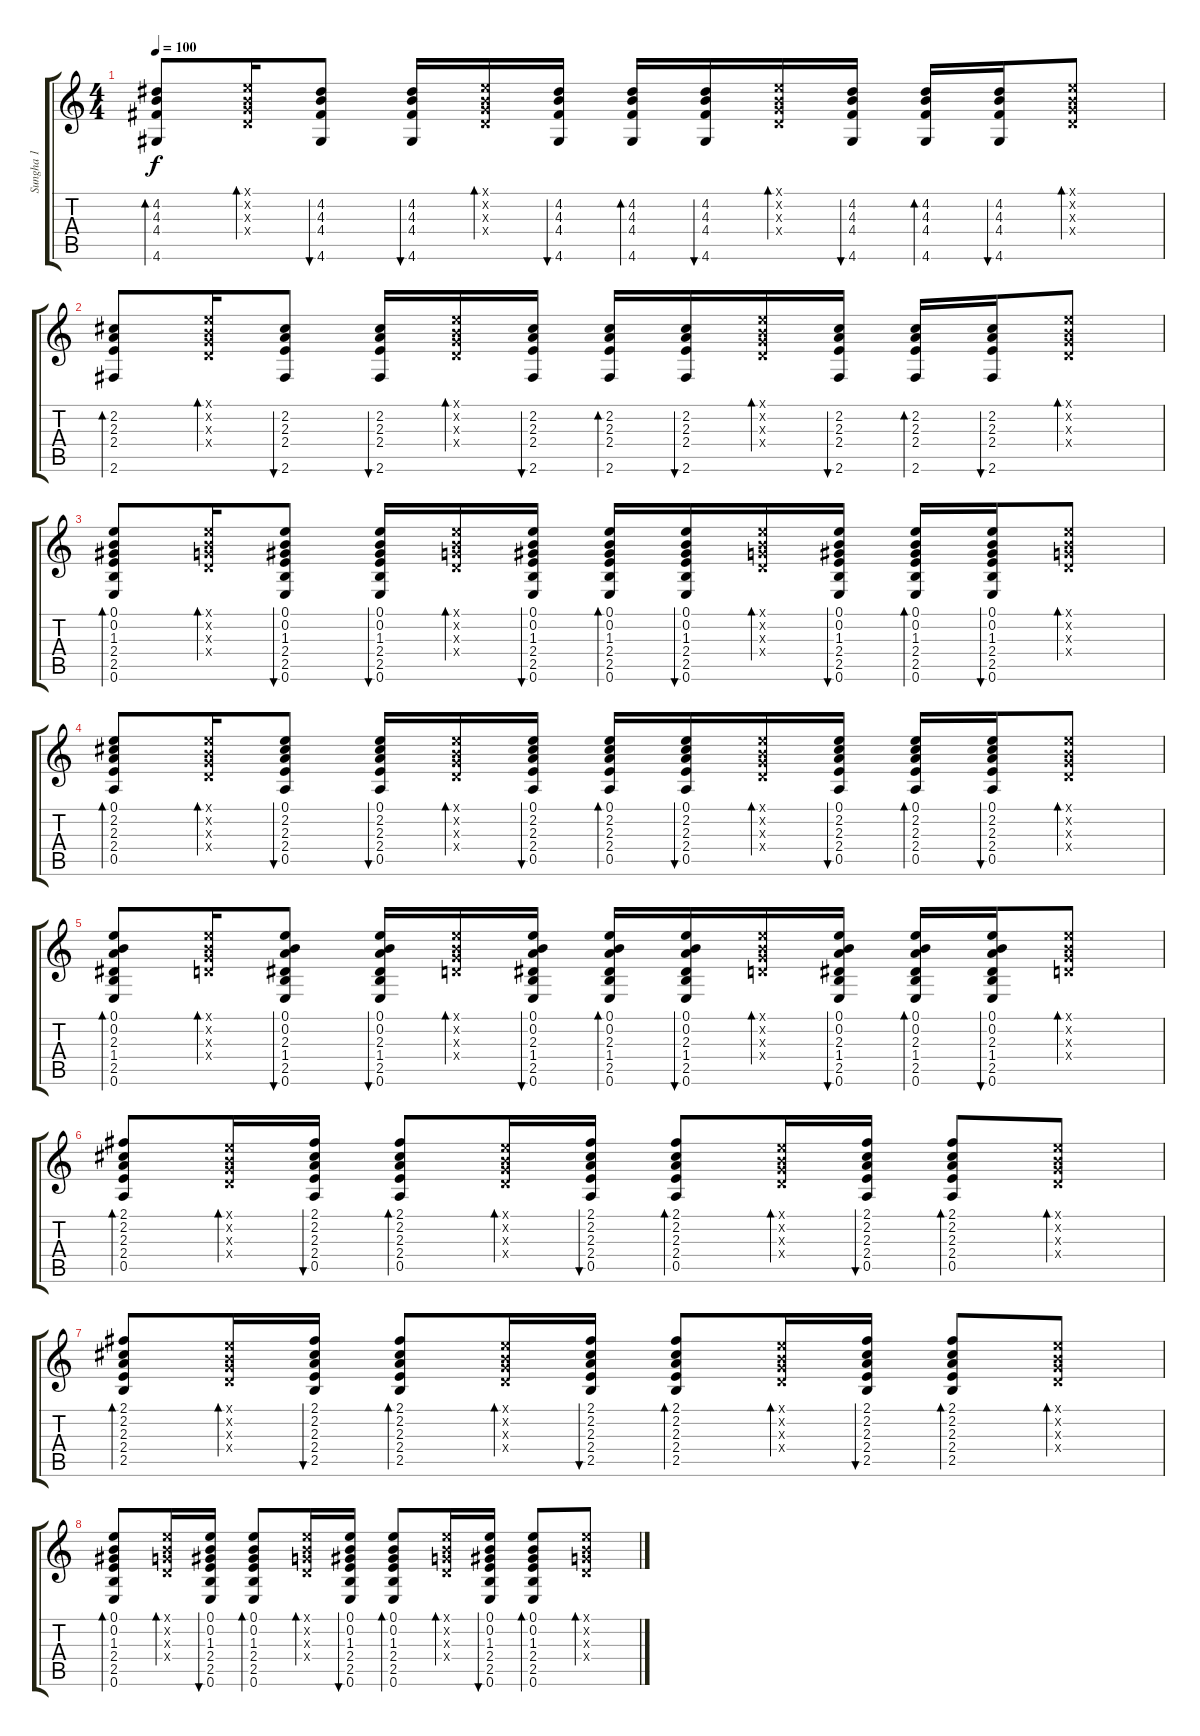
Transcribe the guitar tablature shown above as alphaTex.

\track ("Sungha 1" "Sungha 1") {instrument acousticguitarsteel}
\staff {score tabs}
\tuning (E4 B3 G3 D3 A2 E2) {hide}
\ts (4 4)
\tempo 100
\clef g2
\ks c
(4.2 4.3 4.4 4.6).8{bd 30 dy f} (0.1{x} 0.2{x} 0.3{x} 0.4{x}).16{bd 30} (4.2 4.3 4.4 4.6).8{bu 30} (4.2 4.3 4.4 4.6).16{bu 30} (0.1{x} 0.2{x} 0.3{x} 0.4{x}).16{bd 30} (4.2 4.3 4.4 4.6).16{bu 30} (4.2 4.3 4.4 4.6).16{bd 30} (4.2 4.3 4.4 4.6).16{bu 30} (0.1{x} 0.2{x} 0.3{x} 0.4{x}).16{bd 30} (4.2 4.3 4.4 4.6).16{bu 30} (4.2 4.3 4.4 4.6).16{bd 30} (4.2 4.3 4.4 4.6).16{bu 30} (0.1{x} 0.2{x} 0.3{x} 0.4{x}).8{bd 30} |
(2.2 2.3 2.4 2.6).8{bd 30} (0.1{x} 0.2{x} 0.3{x} 0.4{x}).16{bd 30} (2.2 2.3 2.4 2.6).8{bu 30} (2.2 2.3 2.4 2.6).16{bu 30} (0.1{x} 0.2{x} 0.3{x} 0.4{x}).16{bd 30} (2.2 2.3 2.4 2.6).16{bu 30} (2.2 2.3 2.4 2.6).16{bd 30} (2.2 2.3 2.4 2.6).16{bu 30} (0.1{x} 0.2{x} 0.3{x} 0.4{x}).16{bd 30} (2.2 2.3 2.4 2.6).16{bu 30} (2.2 2.3 2.4 2.6).16{bd 30} (2.2 2.3 2.4 2.6).16{bu 30} (0.1{x} 0.2{x} 0.3{x} 0.4{x}).8{bd 30} |
(0.1 0.2 1.3 2.4 2.5 0.6).8{bd 30} (0.1{x} 0.2{x} 0.3{x} 0.4{x}).16{bd 30} (0.1 0.2 1.3 2.4 2.5 0.6).8{bu 30} (0.1 0.2 1.3 2.4 2.5 0.6).16{bu 30} (0.1{x} 0.2{x} 0.3{x} 0.4{x}).16{bd 30} (0.1 0.2 1.3 2.4 2.5 0.6).16{bu 30} (0.1 0.2 1.3 2.4 2.5 0.6).16{bd 30} (0.1 0.2 1.3 2.4 2.5 0.6).16{bu 30} (0.1{x} 0.2{x} 0.3{x} 0.4{x}).16{bd 30} (0.1 0.2 1.3 2.4 2.5 0.6).16{bu 30} (0.1 0.2 1.3 2.4 2.5 0.6).16{bd 30} (0.1 0.2 1.3 2.4 2.5 0.6).16{bu 30} (0.1{x} 0.2{x} 0.3{x} 0.4{x}).8{bd 30} |
(0.1 2.2 2.3 2.4 0.5).8{bd 30} (0.1{x} 0.2{x} 0.3{x} 0.4{x}).16{bd 30} (0.1 2.2 2.3 2.4 0.5).8{bu 30} (0.1 2.2 2.3 2.4 0.5).16{bu 30} (0.1{x} 0.2{x} 0.3{x} 0.4{x}).16{bd 30} (0.1 2.2 2.3 2.4 0.5).16{bu 30} (0.1 2.2 2.3 2.4 0.5).16{bd 30} (0.1 2.2 2.3 2.4 0.5).16{bu 30} (0.1{x} 0.2{x} 0.3{x} 0.4{x}).16{bd 30} (0.1 2.2 2.3 2.4 0.5).16{bu 30} (0.1 2.2 2.3 2.4 0.5).16{bd 30} (0.1 2.2 2.3 2.4 0.5).16{bu 30} (0.1{x} 0.2{x} 0.3{x} 0.4{x}).8{bd 30} |
(0.1 0.2 2.3 1.4 2.5 0.6).8{bd 30} (0.1{x} 0.2{x} 0.3{x} 0.4{x}).16{bd 30} (0.1 0.2 2.3 1.4 2.5 0.6).8{bu 30} (0.1 0.2 2.3 1.4 2.5 0.6).16{bu 30} (0.1{x} 0.2{x} 0.3{x} 0.4{x}).16{bd 30} (0.1 0.2 2.3 1.4 2.5 0.6).16{bu 30} (0.1 0.2 2.3 1.4 2.5 0.6).16{bd 30} (0.1 0.2 2.3 1.4 2.5 0.6).16{bu 30} (0.1{x} 0.2{x} 0.3{x} 0.4{x}).16{bd 30} (0.1 0.2 2.3 1.4 2.5 0.6).16{bu 30} (0.1 0.2 2.3 1.4 2.5 0.6).16{bd 30} (0.1 0.2 2.3 1.4 2.5 0.6).16{bu 30} (0.1{x} 0.2{x} 0.3{x} 0.4{x}).8{bd 30} |
(2.1 2.2 2.3 2.4 0.5).8{bd 30} (0.1{x} 0.2{x} 0.3{x} 0.4{x}).16{bd 30} (2.1 2.2 2.3 2.4 0.5).16{bu 30} (2.1 2.2 2.3 2.4 0.5).8{bd 30} (0.1{x} 0.2{x} 0.3{x} 0.4{x}).16{bd 30} (2.1 2.2 2.3 2.4 0.5).16{bu 30} (2.1 2.2 2.3 2.4 0.5).8{bd 30} (0.1{x} 0.2{x} 0.3{x} 0.4{x}).16{bd 30} (2.1 2.2 2.3 2.4 0.5).16{bu 30} (2.1 2.2 2.3 2.4 0.5).8{bd 30} (0.1{x} 0.2{x} 0.3{x} 0.4{x}).8{bd 30} |
(2.1 2.2 2.3 2.4 2.5).8{bd 30} (0.1{x} 0.2{x} 0.3{x} 0.4{x}).16{bd 30} (2.1 2.2 2.3 2.4 2.5).16{bu 30} (2.1 2.2 2.3 2.4 2.5).8{bd 30} (0.1{x} 0.2{x} 0.3{x} 0.4{x}).16{bd 30} (2.1 2.2 2.3 2.4 2.5).16{bu 30} (2.1 2.2 2.3 2.4 2.5).8{bd 30} (0.1{x} 0.2{x} 0.3{x} 0.4{x}).16{bd 30} (2.1 2.2 2.3 2.4 2.5).16{bu 30} (2.1 2.2 2.3 2.4 2.5).8{bd 30} (0.1{x} 0.2{x} 0.3{x} 0.4{x}).8{bd 30} |
(0.1 0.2 1.3 2.4 2.5 0.6).8{bd 30} (0.1{x} 0.2{x} 0.3{x} 0.4{x}).16{bd 30} (0.1 0.2 1.3 2.4 2.5 0.6).16{bu 30} (0.1 0.2 1.3 2.4 2.5 0.6).8{bd 30} (0.1{x} 0.2{x} 0.3{x} 0.4{x}).16{bd 30} (0.1 0.2 1.3 2.4 2.5 0.6).16{bu 30} (0.1 0.2 1.3 2.4 2.5 0.6).8{bd 30} (0.1{x} 0.2{x} 0.3{x} 0.4{x}).16{bd 30} (0.1 0.2 1.3 2.4 2.5 0.6).16{bu 30} (0.1 0.2 1.3 2.4 2.5 0.6).8{bd 30} (0.1{x} 0.2{x} 0.3{x} 0.4{x}).8{bd 30}
